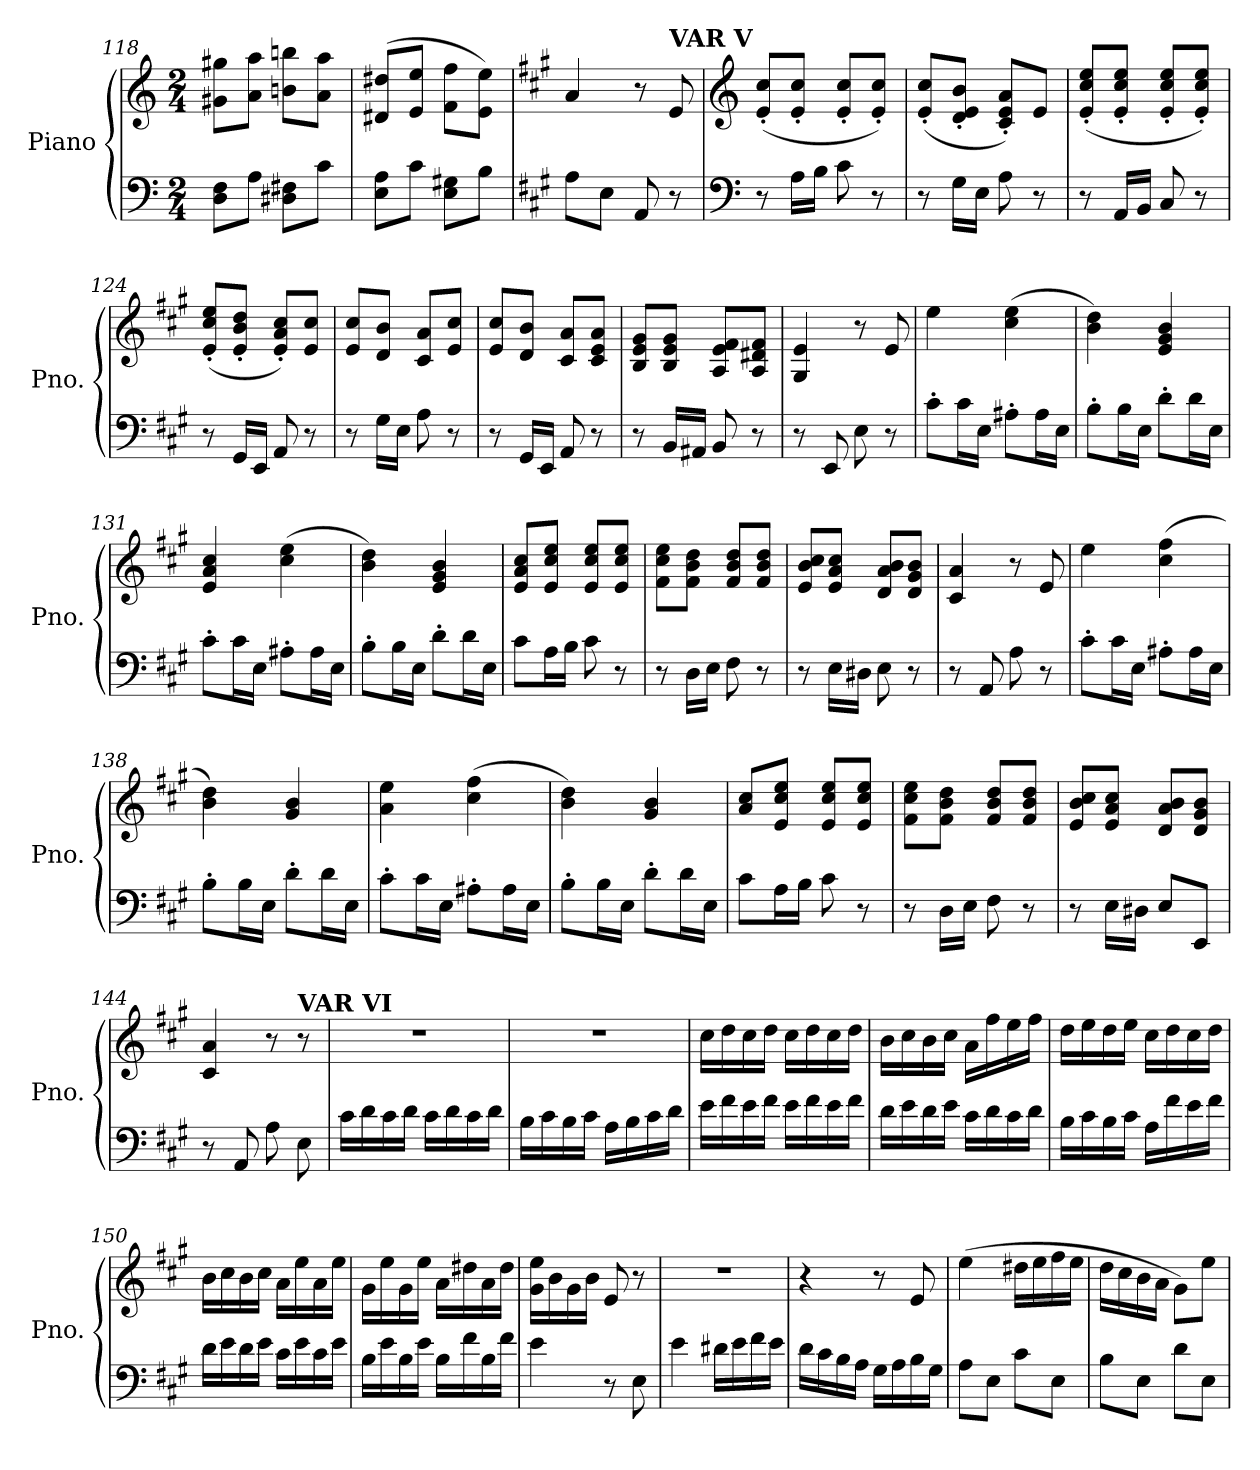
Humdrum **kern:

**kern	**kern
*part1	*part1
*staff2	*staff1
*I"Piano	*
*I'Pno.	*
*clefF4	*clefG2
*k[]	*k[]
*a:	*a:
*M2/4	*M2/4
=118	=118
8D\ 8F\L	8g#X\ 8gg#X\L
8A\J	8a\ 8aa\J
8D#X\ 8F#X\L	8bn\ 8bbn\L
8c\J	8a\ 8aa\J
=119	=119
8E\ 8A\L	(>8d#X/ 8dd#X/L
8c\J	8e/ 8ee/J
8E\ 8G#X\L	8f\ 8ff\L
8B\J	8e\ 8ee\J)
=120	=120
*k[f#c#g#]	*k[f#c#g#]
8A\L	4a/
8E\J	.
8AA/	8r
!	!LO:TX:a:B:t=VAR V
8r	8e/
=121	=121
*clefF4	*clefG2
8r	(<8e/' 8cc#/'L
16A\LL	8e/' 8cc#/'J
16B\JJ	.
8c#\	8e/' 8cc#/'L
8r	8e/' 8cc#/'J)
=122	=122
8r	(<8e/' 8cc#/'L
16G#\LL	8d/' 8e/' 8b/'J
16E\JJ	.
8A\	8c#/' 8e/' 8a/'L)
8r	8e/J
=123	=123
8r	(<8e/' 8cc#/' 8ee/'L
16AA/LL	8e/' 8cc#/' 8ee/'J
16BB/JJ	.
8C#/	8e/' 8cc#/' 8ee/'L
8r	8e/' 8cc#/' 8ee/'J)
=124	=124
8r	(<8e/' 8cc#/' 8ee/'L
16GG#/LL	8e/' 8b/' 8dd/'J
16EE/JJ	.
8AA/	8e/' 8a/' 8cc#/'L)
8r	8e/ 8cc#/J
=125	=125
8r	8e/ 8cc#/L
16G#\LL	8d/ 8b/J
16E\JJ	.
8A\	8c#/ 8a/L
8r	8e/ 8cc#/J
=126	=126
8r	8e/ 8cc#/L
16GG#/LL	8d/ 8b/J
16EE/JJ	.
8AA/	8c#/ 8a/L
8r	8c#/ 8e/ 8a/J
=127	=127
8r	8B/ 8e/ 8g#/L
16BB/LL	8B/ 8e/ 8g#/J
16AA#X/JJ	.
8BB/	8A/ 8e/ 8f#/L
8r	8A/ 8d#X/ 8f#/J
=128	=128
8r	4G#/ 4e/
8EE/	.
8E\	8r
8r	8e/
=129	=129
8c#'\L	4ee\
16c#\L	.
16E\JJ	.
8A#X'\L	(>4cc#\ 4ee\
16A#\L	.
16E\JJ	.
=130	=130
8B'\L	4b\ 4dd\)
16B\L	.
16E\JJ	.
8d'\L	4e/ 4g#/ 4b/
16d\L	.
16E\JJ	.
=131	=131
8c#'\L	4e/ 4a/ 4cc#/
16c#\L	.
16E\JJ	.
8A#X'\L	(>4cc#\ 4ee\
16A#\L	.
16E\JJ	.
=132	=132
8B'\L	4b\ 4dd\)
16B\L	.
16E\JJ	.
8d'\L	4e/ 4g#/ 4b/
16d\L	.
16E\JJ	.
=133	=133
8c#\L	8e/ 8a/ 8cc#/L
16A\L	8e/ 8cc#/ 8ee/J
16B\JJ	.
8c#\	8e/ 8cc#/ 8ee/L
8r	8e/ 8cc#/ 8ee/J
=134	=134
8r	8f#\ 8cc#\ 8ee\L
16D\LL	8f#\ 8b\ 8dd\J
16E\JJ	.
8F#\	8f#/ 8b/ 8dd/L
8r	8f#/ 8b/ 8dd/J
=135	=135
8r	8e/ 8b/ 8cc#/L
16E\LL	8e/ 8a/ 8cc#/J
16D#X\JJ	.
8E\	8d/ 8a/ 8b/L
8r	8d/ 8g#/ 8b/J
=136	=136
8r	4c#/ 4a/
8AA/	.
8A\	8r
8r	8e/
=137	=137
8c#'\L	4ee\
16c#\L	.
16E\JJ	.
8A#X'\L	(>4cc#\ 4ff#\
16A#\L	.
16E\JJ	.
=138	=138
8B'\L	4b\ 4dd\)
16B\L	.
16E\JJ	.
8d'\L	4g#/ 4b/
16d\L	.
16E\JJ	.
=139	=139
8c#'\L	4a\ 4ee\
16c#\L	.
16E\JJ	.
8A#X'\L	(>4cc#\ 4ff#\
16A#\L	.
16E\JJ	.
=140	=140
8B'\L	4b\ 4dd\)
16B\L	.
16E\JJ	.
8d'\L	4g#/ 4b/
16d\L	.
16E\JJ	.
=141	=141
8c#\L	8a/ 8cc#/L
16A\L	8e/ 8cc#/ 8ee/J
16B\JJ	.
8c#\	8e/ 8cc#/ 8ee/L
8r	8e/ 8cc#/ 8ee/J
=142	=142
8r	8f#\ 8cc#\ 8ee\L
16D\LL	8f#\ 8b\ 8dd\J
16E\JJ	.
8F#\	8f#/ 8b/ 8dd/L
8r	8f#/ 8b/ 8dd/J
=143	=143
8r	8e/ 8b/ 8cc#/L
16E\LL	8e/ 8a/ 8cc#/J
16D#X\JJ	.
8E/L	8d/ 8a/ 8b/L
8EE/J	8d/ 8g#/ 8b/J
=144	=144
8r	4c#/ 4a/
8AA/	.
8A\	8r
!	!LO:TX:a:B:t=VAR VI
8E\	8r
=145	=145
16c#\LL	2r
16d\	.
16c#\	.
16d\JJ	.
16c#\LL	.
16d\	.
16c#\	.
16d\JJ	.
=146	=146
16B\LL	2r
16c#\	.
16B\	.
16c#\JJ	.
16A\LL	.
16B\	.
16c#\	.
16d\JJ	.
=147	=147
16e\LL	16cc#\LL
16f#\	16dd\
16e\	16cc#\
16f#\JJ	16dd\JJ
16e\LL	16cc#\LL
16f#\	16dd\
16e\	16cc#\
16f#\JJ	16dd\JJ
=148	=148
16d\LL	16b\LL
16e\	16cc#\
16d\	16b\
16e\JJ	16cc#\JJ
16c#\LL	16a\LL
16d\	16ff#\
16c#\	16ee\
16d\JJ	16ff#\JJ
=149	=149
16B\LL	16dd\LL
16c#\	16ee\
16B\	16dd\
16c#\JJ	16ee\JJ
16A\LL	16cc#\LL
16f#\	16dd\
16e\	16cc#\
16f#\JJ	16dd\JJ
=150	=150
16d\LL	16b\LL
16e\	16cc#\
16d\	16b\
16e\JJ	16cc#\JJ
16c#\LL	16a\LL
16e\	16ee\
16c#\	16a\
16e\JJ	16ee\JJ
=151	=151
16B\LL	16g#\LL
16e\	16ee\
16B\	16g#\
16e\JJ	16ee\JJ
16B\LL	16a\LL
16f#\	16dd#X\
16B\	16a\
16f#\JJ	16dd#\JJ
=152	=152
4e\	16g#\ 16ee\LL
.	16b\
.	16g#\
.	16b\JJ
8r	8e/
8E\	8r
=153	=153
4e\	2r
16d#X\LL	.
16e\	.
16f#\	.
16e\JJ	.
=154	=154
16d\LL	4r
16c#\	.
16B\	.
16A\JJ	.
16G#\LL	8r
16A\	.
16B\	8e/
16G#\JJ	.
=155	=155
8A\L	(>4ee\
8E\J	.
8c#\L	16dd#X\LL
.	16ee\
8E\J	16ff#\
.	16ee\JJ
=156	=156
8B\L	16dd\LL
.	16cc#\
8E\J	16b\
.	16a\JJ
8d\L	8g#\L)
8E\J	8ee\J
=	=
*-	*-
